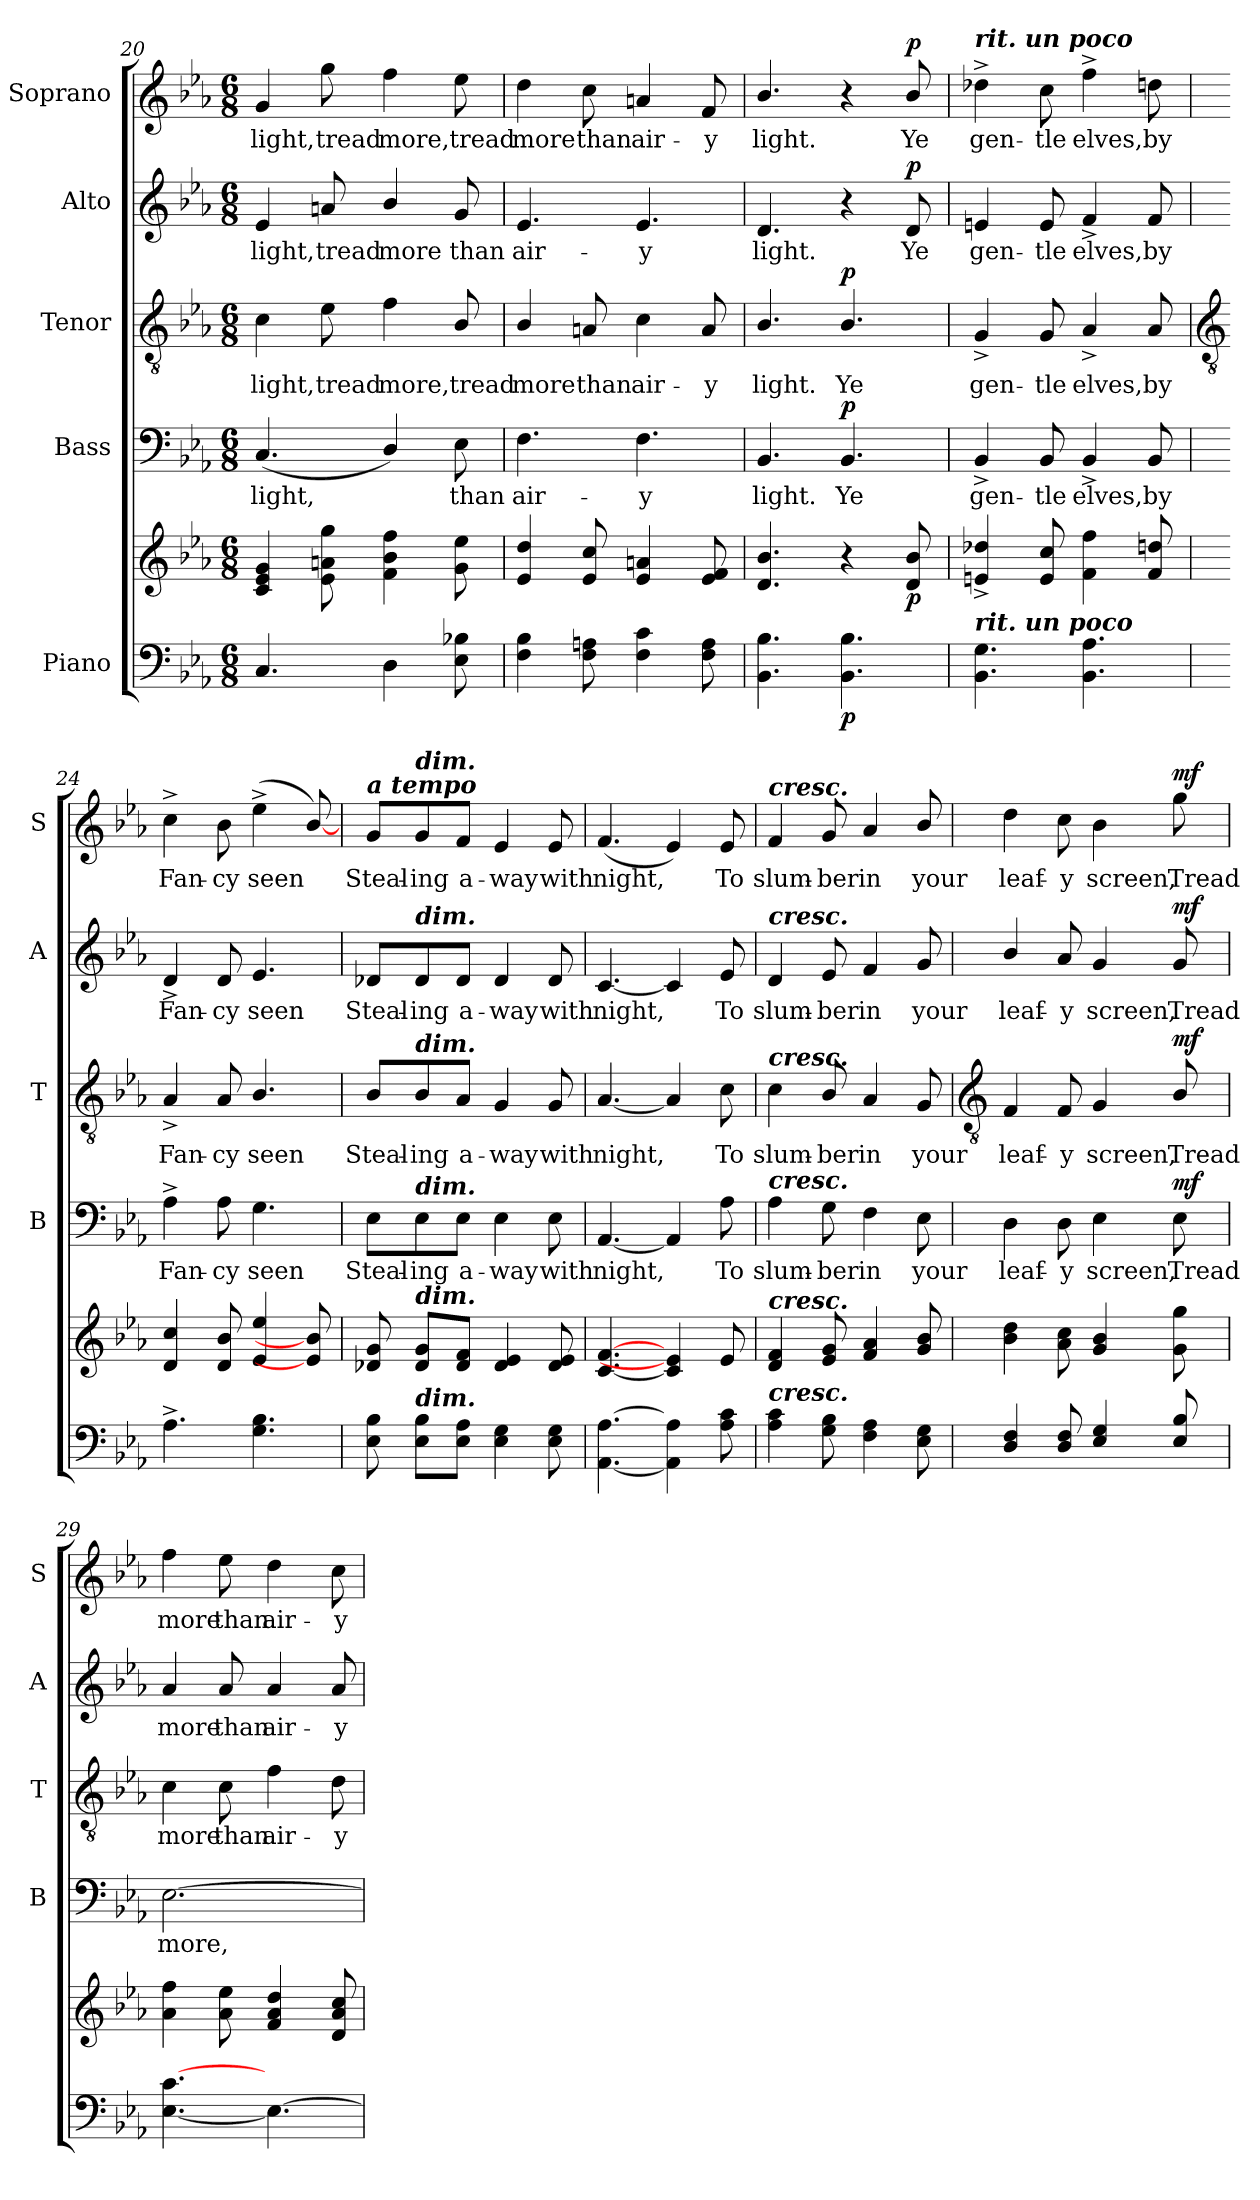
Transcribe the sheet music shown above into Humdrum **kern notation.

**kern	**kern	**dynam	**kern	**text	**dynam	**kern	**text	**dynam	**kern	**text	**dynam	**kern	**text	**dynam
*part5	*part5	*part5	*part4	*part4	*part4	*part3	*part3	*part3	*part2	*part2	*part2	*part1	*part1	*part1
*staff6	*staff5	*staff5/6	*staff4	*staff4	*staff4	*staff3	*staff3	*staff3	*staff2	*staff2	*staff2	*staff1	*staff1	*staff1
*I"Piano	*	*	*I"Bass	*	*	*I"Tenor	*	*	*I"Alto	*	*	*I"Soprano	*	*
*	*	*	*I'B	*	*	*I'T	*	*	*I'A	*	*	*I'S	*	*
*clefF4	*clefG2	*	*clefF4	*	*	*clefGv2	*	*	*clefG2	*	*	*clefG2	*	*
*k[b-e-a-]	*k[b-e-a-]	*	*k[b-e-a-]	*	*	*k[b-e-a-]	*	*	*k[b-e-a-]	*	*	*k[b-e-a-]	*	*
*E-:	*E-:	*	*E-:	*	*	*E-:	*	*	*E-:	*	*	*E-:	*	*
*M6/8	*M6/8	*	*M6/8	*	*	*M6/8	*	*	*M6/8	*	*	*M6/8	*	*
=20	=20	=20	=20	=20	=20	=20	=20	=20	=20	=20	=20	=20	=20	=20
!	!	!	!	!LO:LY:b	!	!	!LO:LY:b	!	!	!LO:LY:b	!	!	!LO:LY:b	!
4.C	4c 4e- 4g	.	(<4.C	light,	.	4c	light,	.	4e-	light,	.	4g	light,	.
!	!	!	!	!	!	!	!LO:LY:b	!	!	!LO:LY:b	!	!	!LO:LY:b	!
.	8e- 8an 8gg	.	.	.	.	8e-	tread	.	8an	tread	.	8gg	tread	.
!	!	!	!	!	!	!	!LO:LY:b	!	!	!LO:LY:b	!	!	!LO:LY:b	!
4D\	4f 4b- 4ff	.	4D/)	.	.	4f	more,	.	4b-/	more	.	4ff	more,	.
!	!	!	!	!LO:LY:b	!	!	!LO:LY:b	!	!	!LO:LY:b	!	!	!LO:LY:b	!
8E-\ 8B-X\	8g 8ee-	.	8E-	than	.	8B-/	tread	.	8g	than	.	8ee-	tread	.
=21	=21	=21	=21	=21	=21	=21	=21	=21	=21	=21	=21	=21	=21	=21
!	!	!	!	!LO:LY:b	!	!	!LO:LY:b	!	!	!LO:LY:b	!	!	!LO:LY:b	!
4F 4B-	4e- 4dd	.	4.F	air-	.	4B-/	more	.	4.e-	air-	.	4dd	more	.
!	!	!	!	!	!	!	!LO:LY:b	!	!	!	!	!	!LO:LY:b	!
8F 8An	8e- 8cc	.	.	.	.	8An	than	.	.	.	.	8cc	than	.
!	!	!	!	!LO:LY:b	!	!	!LO:LY:b	!	!	!LO:LY:b	!	!	!LO:LY:b	!
4F 4c	4e- 4an	.	4.F	-y	.	4c	air-	.	4.e-	-y	.	4an	air-	.
!	!	!	!	!	!	!	!LO:LY:b	!	!	!	!	!	!LO:LY:b	!
8F 8A	8e- 8f	.	.	.	.	8A	-y	.	.	.	.	8f	-y	.
=22	=22	=22	=22	=22	=22	=22	=22	=22	=22	=22	=22	=22	=22	=22
!	!	!	!	!LO:LY:b	!	!	!LO:LY:b	!	!	!LO:LY:b	!	!	!LO:LY:b	!
4.BB-\ 4.B-\	4.d 4.b-	.	4.BB-	light.	.	4.B-/	light.	.	4.d	light.	.	4.b-/	light.	.
!	!	!LO:DY:b=2	!	!LO:LY:b	!LO:DY:b	!	!LO:LY:b	!LO:DY:b	!	!	!	!	!	!
4.BB-\ 4.B-\	4r	p	4.BB-	Ye	p	4.B-/	Ye	p	4r	.	.	4r	.	.
!	!	!LO:DY:b	!	!	!	!	!	!	!	!LO:LY:b	!LO:DY:b	!	!LO:LY:b	!LO:DY:b
.	8d 8b-	p	.	.	.	.	.	.	8d	Ye	p	8b-/	Ye	p
=23	=23	=23	=23	=23	=23	=23	=23	=23	=23	=23	=23	=23	=23	=23
!	!	!	!	!	!	!	!	!	!	!	!	!LO:TX:a:Bi:t=rit. un poco	!	!
!LO:TX:a:Bi:t=rit. un poco	!	!	!	!	!	!	!	!	!	!	!	!	!	!
!	!	!	!	!LO:LY:b	!	!	!LO:LY:b	!	!	!LO:LY:b	!	!	!LO:LY:b	!
4.BB-\ 4.G\	4en^ 4dd-X^	.	4BB-^	gen-	.	4G^	gen-	.	4en	gen-	.	4dd-X^	gen-	.
!	!	!	!	!LO:LY:b	!	!	!LO:LY:b	!	!	!LO:LY:b	!	!	!LO:LY:b	!
.	8e 8cc	.	8BB-	-tle	.	8G	-tle	.	8e	-tle	.	8cc	-tle	.
!	!	!	!	!LO:LY:b	!	!	!LO:LY:b	!	!	!LO:LY:b	!	!	!LO:LY:b	!
4.BB-\ 4.A-\	4f 4ff	.	4BB-^	elves,	.	4A-^	elves,	.	4f^	elves,	.	4ff^	elves,	.
!	!	!	!	!LO:LY:b	!	!	!LO:LY:b	!	!	!LO:LY:b	!	!	!LO:LY:b	!
.	8f 8ddn	.	8BB-	by	.	8A-	by	.	8f	by	.	8ddn	by	.
!!LO:LB:g=z
=24	=24	=24	=24	=24	=24	=24	=24	=24	=24	=24	=24	=24	=24	=24
*	*	*	*	*	*	*clefGv2	*	*	*	*	*	*	*	*
!	!	!	!	!LO:LY:b	!	!	!LO:LY:b	!	!	!LO:LY:b	!	!	!LO:LY:b	!
4.A-^\	4d 4cc	.	4A-^	Fan-	.	4A-^	Fan-	.	4d^	Fan-	.	4cc^	Fan-	.
!	!	!	!	!LO:LY:b	!	!	!LO:LY:b	!	!	!LO:LY:b	!	!	!LO:LY:b	!
.	8d 8b-	.	8A-	-cy	.	8A-	-cy	.	8d	-cy	.	8b-	-cy	.
!	!	!	!	!LO:LY:b	!	!	!LO:LY:b	!	!	!LO:LY:b	!	!	!LO:LY:b	!
4.G\ 4.B-\	4e- 4ee-	.	4.G	seen	.	4.B-/	seen	.	4.e-	seen	.	(<4ee-^	seen	.
.	8e-] 8b-]	.	.	.	.	.	.	.	.	.	.	[8b-/)	.	.
=25	=25	=25	=25	=25	=25	=25	=25	=25	=25	=25	=25	=25	=25	=25
!	!	!	!	!	!	!	!	!	!	!	!	!LO:TX:a:Bi:t=a tempo	!	!
!	!	!	!	!LO:LY:b	!	!	!LO:LY:b	!	!	!LO:LY:b	!	!	!LO:LY:b	!
8E- 8B-	8d-X 8g	.	8E-\L	Steal-	.	8B-/L	Steal-	.	8d-X/L	Steal-	.	8g/L	Steal-	.
!	!	!	!	!	!	!	!	!	!	!	!	!LO:TX:a:Bi:t=dim.	!	!
!	!	!	!	!	!	!	!	!	!LO:TX:a:Bi:t=dim.	!	!	!	!	!
!	!	!	!	!	!	!LO:TX:a:Bi:t=dim.	!	!	!	!	!	!	!	!
!	!	!	!LO:TX:a:Bi:t=dim.	!	!	!	!	!	!	!	!	!	!	!
!	!LO:TX:a:Bi:t=dim.	!	!	!	!	!	!	!	!	!	!	!	!	!
!LO:TX:a:Bi:t=dim.	!	!	!	!	!	!	!	!	!	!	!	!	!	!
!	!	!	!	!LO:LY:b	!	!	!LO:LY:b	!	!	!LO:LY:b	!	!	!LO:LY:b	!
8E- 8B-L	8d- 8gL	.	8E-\	-ing	.	8B-/	-ing	.	8d-/	-ing	.	8g/	-ing	.
!	!	!	!	!LO:LY:b	!	!	!LO:LY:b	!	!	!LO:LY:b	!	!	!LO:LY:b	!
8E- 8A-J	8d- 8fJ	.	8E-\J	a-	.	8A-/J	a-	.	8d-/J	a-	.	8f/J	a-	.
!	!	!	!	!LO:LY:b	!	!	!LO:LY:b	!	!	!LO:LY:b	!	!	!LO:LY:b	!
4E- 4G	4d- 4e-	.	4E-	-way	.	4G	-way	.	4d-	-way	.	4e-	-way	.
!	!	!	!	!LO:LY:b	!	!	!LO:LY:b	!	!	!LO:LY:b	!	!	!LO:LY:b	!
8E- 8G	8d- 8e-	.	8E-	with	.	8G	with	.	8d-	with	.	8e-	with	.
=26	=26	=26	=26	=26	=26	=26	=26	=26	=26	=26	=26	=26	=26	=26
!	!	!	!	!LO:LY:b	!	!	!LO:LY:b	!	!	!LO:LY:b	!	!	!LO:LY:b	!
[4.AA- [4.A-	[4.c [4.f	.	[4.AA-	night,	.	[4.A-	night,	.	[4.c	night,	.	(<4.f	night,	.
4AA-] 4A-]	4c] 4e-]	.	4AA-]	.	.	4A-]	.	.	4c]	.	.	4e-)	.	.
!	!	!	!	!LO:LY:b	!	!	!LO:LY:b	!	!	!LO:LY:b	!	!	!LO:LY:b	!
8A- 8c	8e-	.	8A-	To	.	8c	To	.	8e-	To	.	8e-	To	.
=27	=27	=27	=27	=27	=27	=27	=27	=27	=27	=27	=27	=27	=27	=27
!	!	!	!	!	!	!	!	!	!	!	!	!LO:TX:a:Bi:t=cresc.	!	!
!	!	!	!	!	!	!	!	!	!LO:TX:a:Bi:t=cresc.	!	!	!	!	!
!	!	!	!	!	!	!LO:TX:a:Bi:t=cresc.	!	!	!	!	!	!	!	!
!	!	!	!LO:TX:a:Bi:t=cresc.	!	!	!	!	!	!	!	!	!	!	!
!	!LO:TX:a:Bi:t=cresc.	!	!	!	!	!	!	!	!	!	!	!	!	!
!LO:TX:a:Bi:t=cresc.	!	!	!	!	!	!	!	!	!	!	!	!	!	!
!	!	!	!	!LO:LY:b	!	!	!LO:LY:b	!	!	!LO:LY:b	!	!	!LO:LY:b	!
4A- 4c	4d 4f	.	4A-	slum-	.	4c	slum-	.	4d	slum-	.	4f	slum-	.
!	!	!	!	!LO:LY:b	!	!	!LO:LY:b	!	!	!LO:LY:b	!	!	!LO:LY:b	!
8G 8B-	8e- 8g	.	8G	-ber	.	8B-/	-ber	.	8e-	-ber	.	8g	-ber	.
!	!	!	!	!LO:LY:b	!	!	!LO:LY:b	!	!	!LO:LY:b	!	!	!LO:LY:b	!
4F 4A-	4f 4a-	.	4F	in	.	4A-	in	.	4f	in	.	4a-	in	.
!	!	!	!	!LO:LY:b	!	!	!LO:LY:b	!	!	!LO:LY:b	!	!	!LO:LY:b	!
8E- 8G	8g 8b-	.	8E-	your	.	8G	your	.	8g	your	.	8b-/	your	.
!!LO:LB:g=z
=28	=28	=28	=28	=28	=28	=28	=28	=28	=28	=28	=28	=28	=28	=28
*	*	*	*	*	*	*clefGv2	*	*	*	*	*	*	*	*
*^	*	*	*	*	*	*	*	*	*	*	*	*	*	*
!	!LO:N:vis=1	!	!	!	!LO:LY:b	!	!	!LO:LY:b	!	!	!LO:LY:b	!	!	!LO:LY:b	!
4D 4F	2.ryy	4b- 4dd	.	4D	leaf-	.	4F	leaf-	.	4b-/	leaf-	.	4dd	leaf-	.
!	!	!	!	!	!LO:LY:b	!	!	!LO:LY:b	!	!	!LO:LY:b	!	!	!LO:LY:b	!
8D 8F	.	8a- 8cc	.	8D	-y	.	8F	-y	.	8a-	-y	.	8cc	-y	.
!	!	!	!	!	!LO:LY:b	!	!	!LO:LY:b	!	!	!LO:LY:b	!	!	!LO:LY:b	!
4E- 4G	.	4g 4b-	.	4E-	screen,	.	4G	screen,	.	4g	screen,	.	4b-	screen,	.
!	!	!	!LO:DY:b=2	!	!LO:LY:b	!	!	!LO:LY:b	!	!	!LO:LY:b	!	!	!LO:LY:b	!
!	!	!	!LO:DY:n=1:b	!	!	!LO:DY:b	!	!	!LO:DY:b	!	!	!LO:DY:b	!	!	!LO:DY:b
8E- 8B-	.	8g 8gg	mf mf	8E-	Tread	mf	8B-/	Tread	mf	8g	Tread	mf	8gg	Tread	mf
=29	=29	=29	=29	=29	=29	=29	=29	=29	=29	=29	=29	=29	=29	=29	=29
!	!	!	!	!	!LO:LY:b	!	!	!LO:LY:b	!	!	!LO:LY:b	!	!	!LO:LY:b	!
[4.E-\ [4.c\	2ryy	4a-\ 4ff\	.	[2.E-	more,	.	4c	more	.	4a-	more	.	4ff	more	.
!	!	!	!	!	!	!	!	!LO:LY:b	!	!	!LO:LY:b	!	!	!LO:LY:b	!
.	.	8a-\ 8ee-\	.	.	.	.	8c	than	.	8a-	than	.	8ee-	than	.
!	!	!	!	!	!	!	!	!LO:LY:b	!	!	!LO:LY:b	!	!	!LO:LY:b	!
4.E-\_	.	4f 4a- 4dd	.	.	.	.	4f	air-	.	4a-	air-	.	4dd	air-	.
.	4ryy	.	.	.	.	.	.	.	.	.	.	.	.	.	.
!	!	!	!	!	!	!	!	!LO:LY:b	!	!	!LO:LY:b	!	!	!LO:LY:b	!
.	.	8d 8a- 8cc	.	.	.	.	8d	-y	.	8a-	-y	.	8cc	-y	.
*v	*v	*	*	*	*	*	*	*	*	*	*	*	*	*	*
=	=	=	=	=	=	=	=	=	=	=	=	=	=	=
*-	*-	*-	*-	*-	*-	*-	*-	*-	*-	*-	*-	*-	*-	*-
